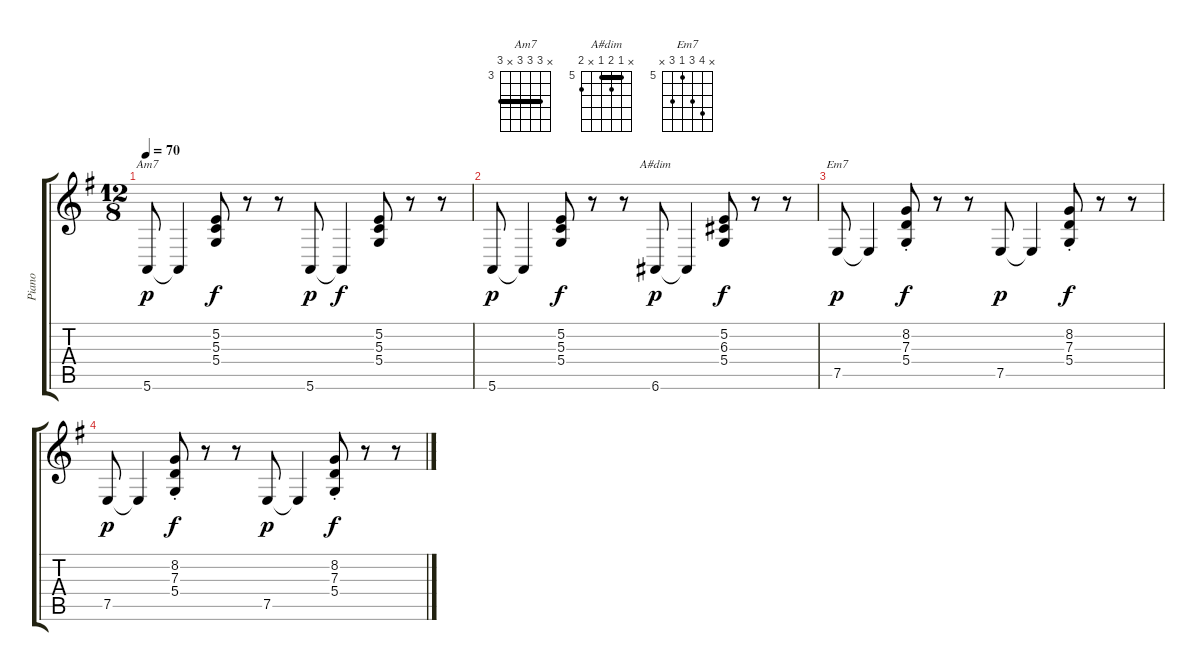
\track ("Piano" "Piano") {instrument electricgrandpiano}
\staff {score tabs}
\tuning (E4 B3 G3 D3 A2 E2) {hide}
\chord ("Am7" x 5 5 5 x 5) {firstfret 3 barre 5}
\chord ("A#dim" x 5 6 5 x 6) {firstfret 5 barre 5}
\chord ("Em7" x 8 7 5 7 x) {firstfret 5}
\ts (12 8)
\tempo 70
\clef g2
\ks eminor
5.6.8{ch "Am7" dy p instrument electricgrandpiano} 5.6{t}.4 (5.2 5.3 5.4).8{dy f} r.8 r.8 5.6.8{dy p} 5.6{t}.4{dy f} (5.2 5.3 5.4).8 r.8 r.8 |
5.6.8{dy p} 5.6{t}.4 (5.2 5.3 5.4).8{dy f} r.8 r.8 6.6.8{ch "A#dim" dy p} 6.6{t}.4 (5.2 6.3 5.4).8{dy f} r.8 r.8 |
7.5.8{ch "Em7" dy p} 7.5{t}.4 (8.2 7.3{st} 5.4).8{dy f} r.8 r.8 7.5.8{dy p} 7.5{t}.4 (8.2 7.3{st} 5.4).8{dy f} r.8 r.8 |
7.5.8{dy p} 7.5{t}.4 (8.2 7.3{st} 5.4).8{dy f} r.8 r.8 7.5.8{dy p} 7.5{t}.4 (8.2 7.3{st} 5.4).8{dy f} r.8 r.8
